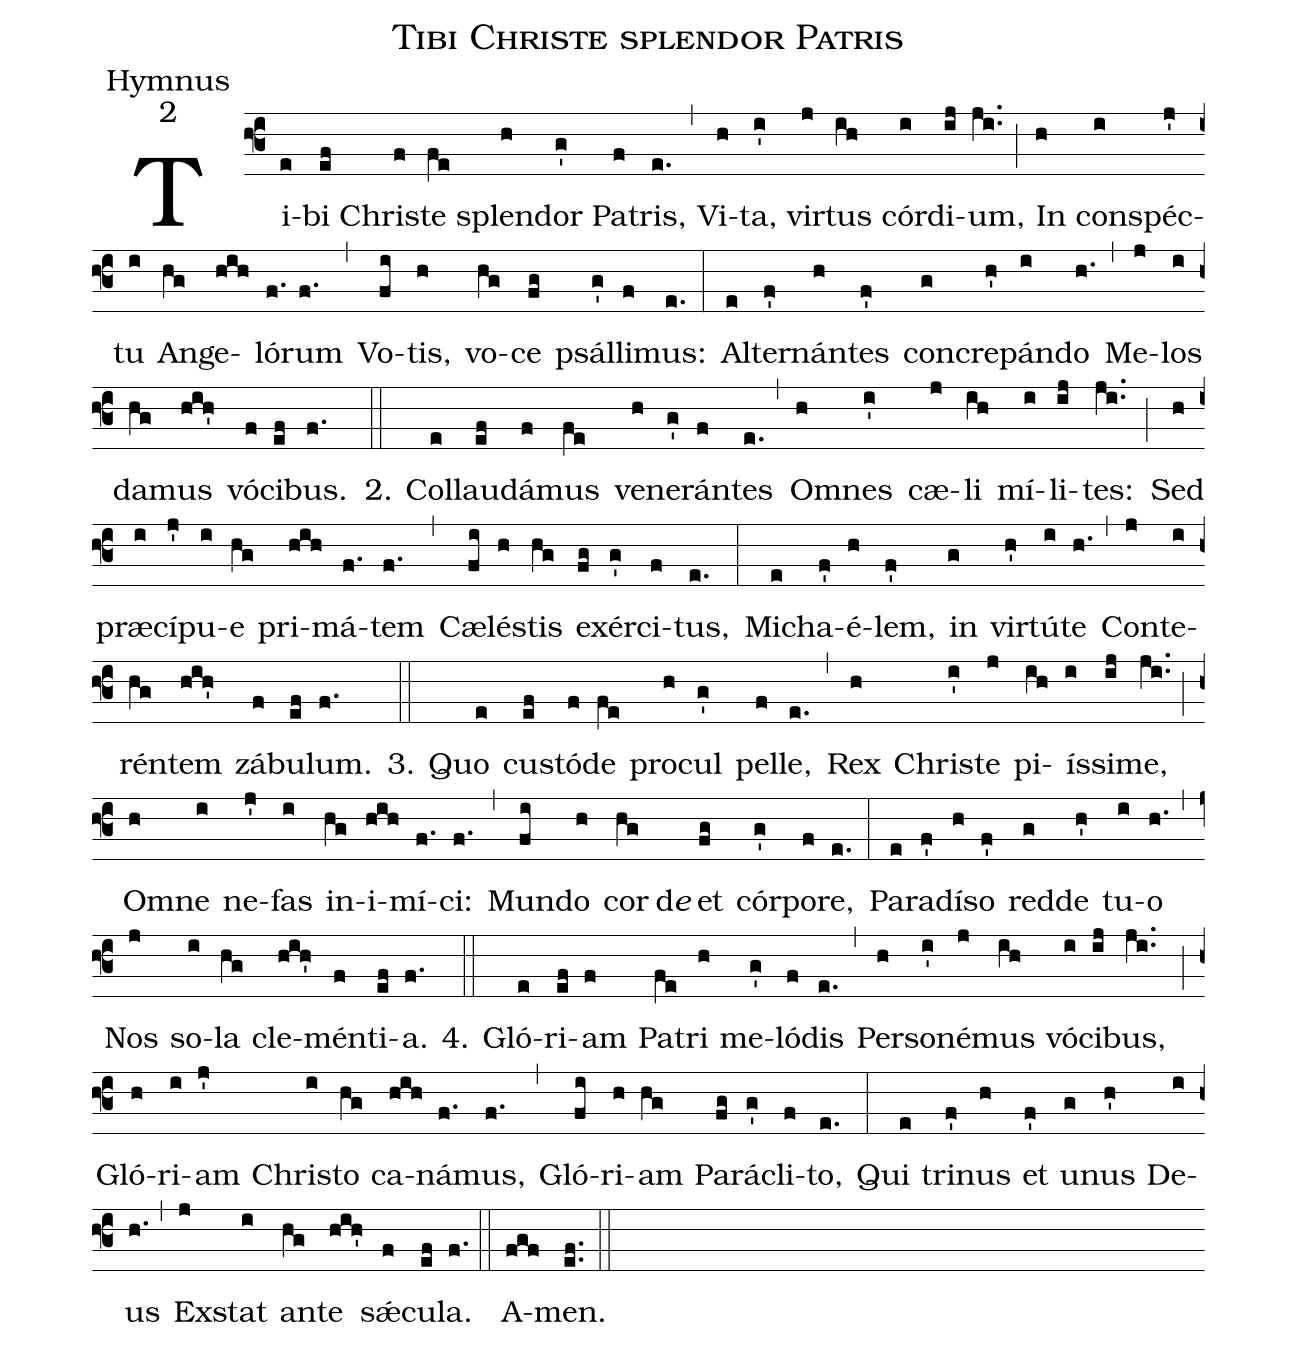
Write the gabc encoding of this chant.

name:Tibi Christe splendor Patris;
office-part:Hymnus;
mode:2;
%%
(f3)Ti(e)bi(ef) Chris(f)te(fe) splen(h)dor(g') Pa(f)tris,(e.) (,)
Vi(h)ta,(i') vir(j)tus(ih) cór(i)di(ij)um,(ji..) (;)
In(h) con(i)spéc(j')tu(i) An(hg)ge(hih)ló(f.)rum(f.) (,)
Vo(fi)tis,(h) vo(hg)ce(fg) psál(g')li(f)mus:(e.) (:)
Al(e)ter(f')nán(h)tes(f') con(g)cre(h')pán(i)do(h.) (,)
Me(j)los(i) da(hg)mus(hih') vó(f)ci(ef)bus.(f.) (::)
2. Col(e)lau(ef)dá(f)mus(fe) ve(h)ne(g')rán(f)tes(e.) (,)
Om(h)nes(i') cæ(j)li(ih) mí(i)li(ij)tes:(ji..) (;)
Sed(h) præ(i)cí(j')pu(i)e(hg) pri(hih)má(f.)tem(f.) (,)
Cæ(fi)lés(h)tis(hg) ex(fg)ér(g')ci(f)tus,(e.) (:)
Mi(e)cha(f')é(h)lem,(f') in(g) vir(h')tú(i)te(h.) (,)
Con(j)te(i)rén(hg)tem(hih') zá(f)bu(ef)lum.(f.) (::)

3. Quo(e) cus(ef)tó(f)de(fe) pro(h)cul(g') pel(f)le,(e.) (,)
Rex(h) Chris(i')te(j) pi(ih)ís(i)si(ij)me,(ji..) (;)
Om(h)ne(i) ne(j')fas(i) in(hg)i(hih)mí(f.)ci:(f.) (,)
Mun(fi)do(h) cor(hg)d<i>e</i>() et(fg) cór(g')po(f)re,(e.) (:)
Pa(e)ra(f')dí(h)so(f') red(g)de(h') tu(i)o(h.) (,)
Nos(j) so(i)la(hg) cle(hih')mén(f)ti(ef)a.(f.) (::)

4. Gló(e)ri(ef)am(f) Pa(fe)tri(h) me(g')ló(f)dis(e.) (,)
Per(h)so(i')né(j)mus(ih) vó(i)ci(ij)bus,(ji..) (;)
Gló(h)ri(i)am(j') Chris(i)to(hg) ca(hih)ná(f.)mus,(f.) (,)
Gló(fi)ri(h)am(hg) Pa(fg)rá(g')cli(f)to,(e.) (:)
Qui(e) tri(f')nus(h) et(f') u(g)nus(h') De(i)us(h.) (,)
Ex(j)stat(i) an(hg)te(hih') sǽ(f)cu(ef)la.(f.) (::)
A(fgf)men.(ef..) (::)
